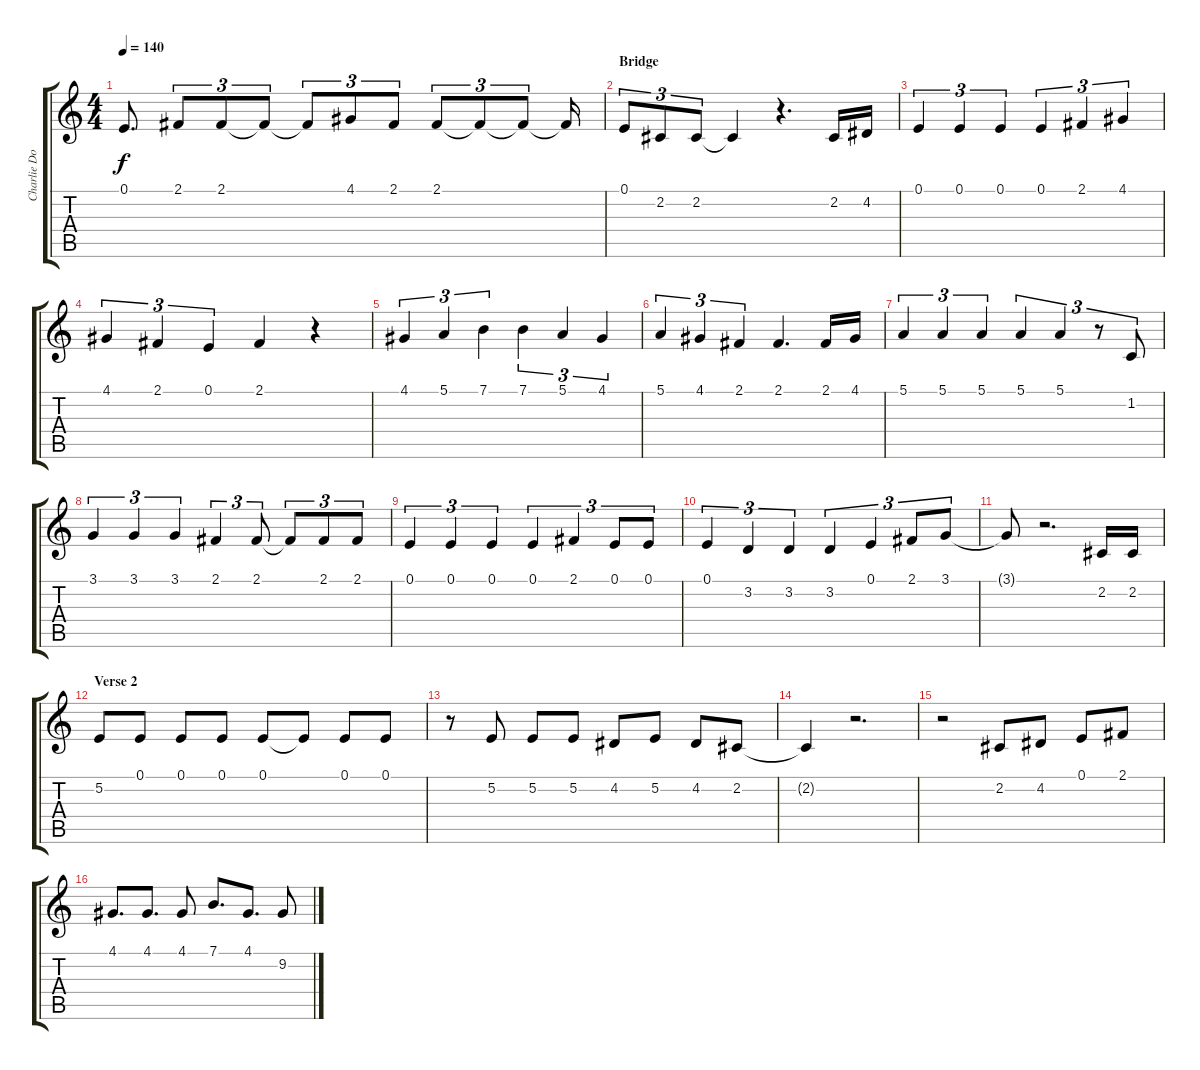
\track ("Charlie Dominici Vocals" "Charlie Do") {instrument lead6voice}
\staff {score tabs}
\tuning (E4 B3 G3 D3 A2 E2) {hide}
\ts (4 4)
\tempo 140
\clef g2
\ks c
0.1.8{d dy f} 2.1.8{tu (3 2)} 2.1.8{tu (3 2)} 2.1{t}.8{tu (3 2)} 2.1{t}.8{tu (3 2)} 4.1.8{tu (3 2)} 2.1.8{tu (3 2)} 2.1.8{tu (3 2)} 2.1{t}.8{tu (3 2)} 2.1{t}.8{tu (3 2)} 2.1{t}.16 |
\section ("" "Bridge")
0.1.8{tu (3 2)} 2.2.8{tu (3 2)} 2.2.8{tu (3 2)} 2.2{t}.4 r.4{d} 2.2.16 4.2.16 |
0.1.4{tu (3 2)} 0.1.4{tu (3 2)} 0.1.4{tu (3 2)} 0.1.4{tu (3 2)} 2.1.4{tu (3 2)} 4.1.4{tu (3 2)} |
4.1.4{tu (3 2)} 2.1.4{tu (3 2)} 0.1.4{tu (3 2)} 2.1.4 r.4 |
4.1.4{tu (3 2)} 5.1.4{tu (3 2)} 7.1.4{tu (3 2)} 7.1.4{tu (3 2)} 5.1.4{tu (3 2)} 4.1.4{tu (3 2)} |
5.1.4{tu (3 2)} 4.1.4{tu (3 2)} 2.1.4{tu (3 2)} 2.1.4{d} 2.1.16 4.1.16 |
5.1.4{tu (3 2)} 5.1.4{tu (3 2)} 5.1.4{tu (3 2)} 5.1.4{tu (3 2)} 5.1.4{tu (3 2)} r.8{tu (3 2)} 1.2.8{tu (3 2)} |
3.1.4{tu (3 2)} 3.1.4{tu (3 2)} 3.1.4{tu (3 2)} 2.1.4{tu (3 2)} 2.1.8{tu (3 2)} 2.1{t}.8{tu (3 2)} 2.1.8{tu (3 2)} 2.1.8{tu (3 2)} |
0.1.4{tu (3 2)} 0.1.4{tu (3 2)} 0.1.4{tu (3 2)} 0.1.4{tu (3 2)} 2.1.4{tu (3 2)} 0.1.8{tu (3 2)} 0.1.8{tu (3 2)} |
0.1.4{tu (3 2)} 3.2.4{tu (3 2)} 3.2.4{tu (3 2)} 3.2.4{tu (3 2)} 0.1.4{tu (3 2)} 2.1.8{tu (3 2)} 3.1.8{tu (3 2)} |
3.1{t}.8 r.2{d} 2.2.16 2.2.16 |
\section ("" "Verse 2")
5.2.8 0.1.8 0.1.8 0.1.8 0.1.8 0.1{t}.8 0.1.8 0.1.8 |
r.8 5.2.8 5.2.8 5.2.8 4.2.8 5.2.8 4.2.8 2.2.8 |
2.2{t}.4 r.2{d} |
r.2 2.2.8 4.2.8 0.1.8 2.1.8 |
4.1.8{d} 4.1.8{d} 4.1.8 7.1.8{d} 4.1.8{d} 9.2.8
